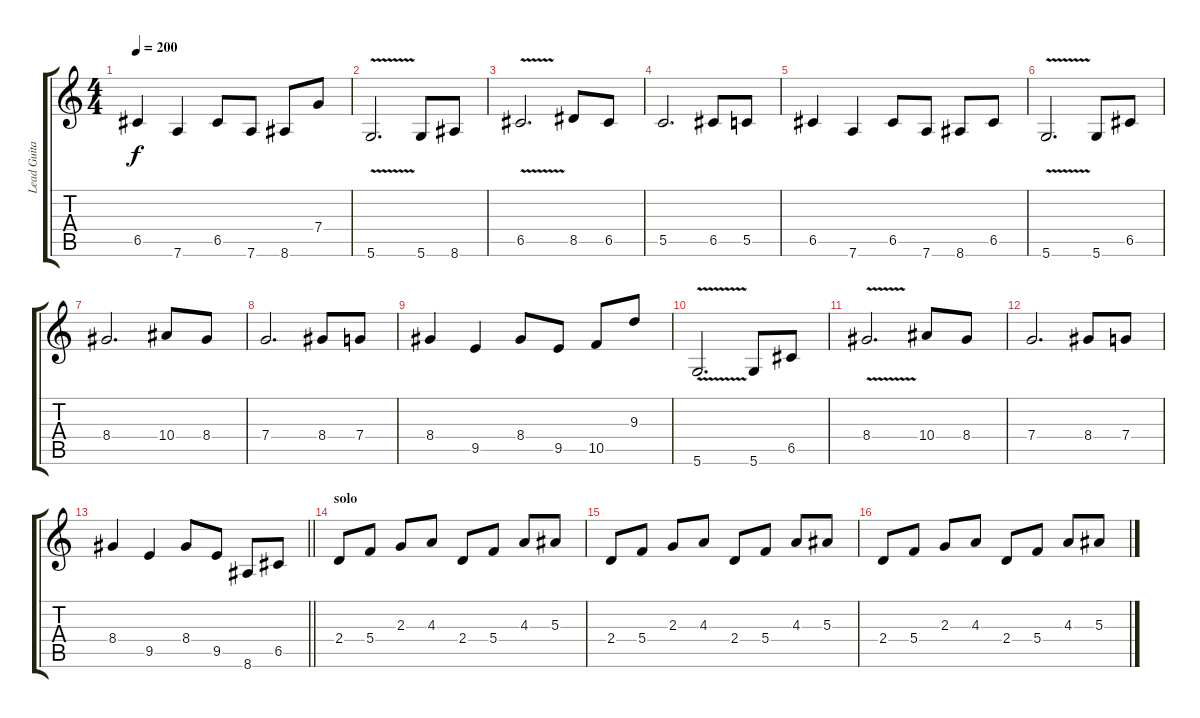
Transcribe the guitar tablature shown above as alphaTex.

\track ("Lead Guitar " "Lead Guita") {instrument overdrivenguitar}
\staff {score tabs}
\tuning (D4 A3 F3 C3 G2 D2) {hide}
\ts (4 4)
\tempo 200
\clef g2
\ks c
6.5.4{dy f} 7.6.4 6.5.8 7.6.8 8.6.8 7.4.8 |
5.6{v}.2{d} 5.6.8 8.6.8 |
6.5{v}.2{d} 8.5.8 6.5.8 |
5.5.2{d} 6.5.8 5.5.8 |
6.5.4 7.6.4 6.5.8 7.6.8 8.6.8 6.5.8 |
5.6{v}.2{d} 5.6.8 6.5.8 |
8.4.2{d} 10.4.8 8.4.8 |
7.4.2{d} 8.4.8 7.4.8 |
8.4.4 9.5.4 8.4.8 9.5.8 10.5.8 9.3.8 |
5.6{v}.2{d} 5.6.8 6.5.8 |
8.4{v}.2{d} 10.4.8 8.4.8 |
7.4.2{d} 8.4.8 7.4.8 |
\barLineRight lightlight
8.4.4 9.5.4 8.4.8 9.5.8 8.6.8 6.5.8 |
\section ("" "solo")
2.4.8 5.4.8 2.3.8 4.3.8 2.4.8 5.4.8 4.3.8 5.3.8 |
2.4.8 5.4.8 2.3.8 4.3.8 2.4.8 5.4.8 4.3.8 5.3.8 |
2.4.8 5.4.8 2.3.8 4.3.8 2.4.8 5.4.8 4.3.8 5.3.8
